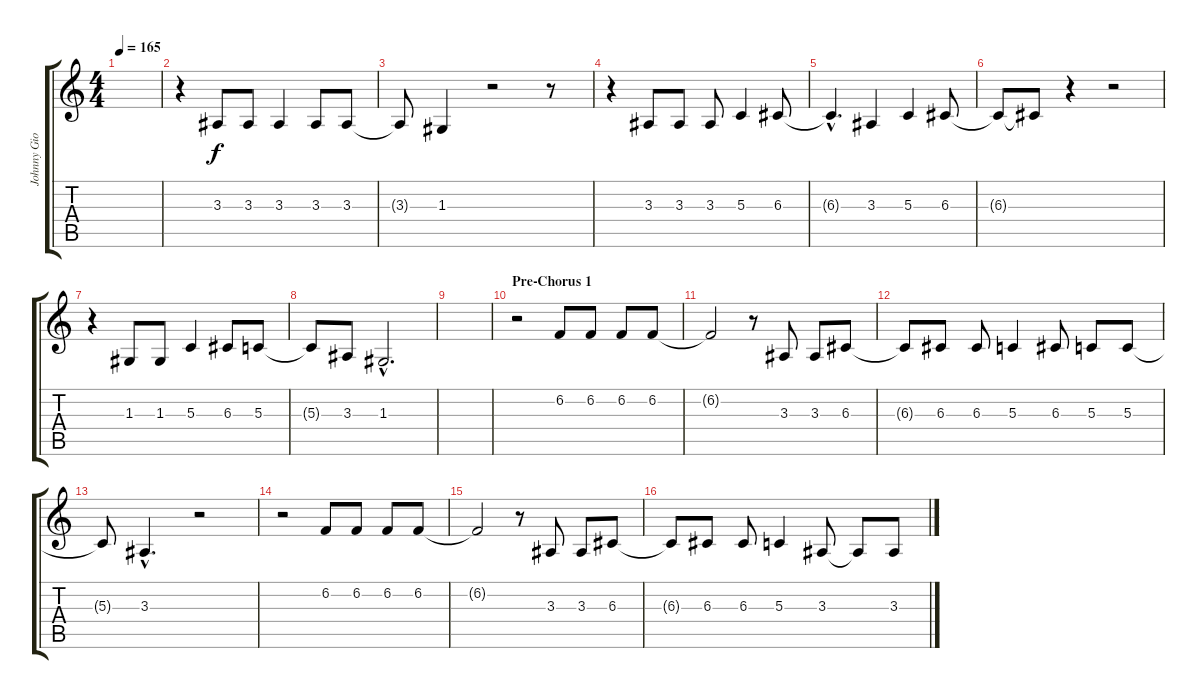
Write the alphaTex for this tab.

\track ("Johnny Gioeli - Voce" "Johnny Gio") {instrument violin}
\staff {score tabs}
\tuning (E4 B3 G3 D3 A2 E2) {hide}
\ts (4 4)
\tempo 165
\clef g2
\ks c
|
r.4 3.3.8 3.3.8 3.3.4 3.3.8 3.3.8 |
3.3{t}.8 1.3.4 r.2 r.8 |
r.4 3.3.8 3.3.8 3.3.8 5.3.4 6.3.8 |
6.3{hac t}.4{d} 3.3.4 5.3.4 6.3.8 |
6.3{t}.8 6.3{t}.8 r.4 r.2 |
r.4 1.3.8 1.3.8 5.3.4 6.3.8 5.3.8 |
5.3{t}.8 3.3.8 1.3{hac}.2{d} |
|
\section ("" "Pre-Chorus 1")
r.2 6.2.8 6.2.8 6.2.8 6.2.8 |
6.2{t}.2 r.8 3.3.8 3.3.8 6.3.8 |
6.3{t}.8 6.3.8 6.3.8 5.3.4 6.3.8 5.3.8 5.3.8 |
5.3{t}.8 3.3{hac}.4{d} r.2 |
r.2 6.2.8 6.2.8 6.2.8 6.2.8 |
6.2{t}.2 r.8 3.3.8 3.3.8 6.3.8 |
6.3{t}.8 6.3.8 6.3.8 5.3.4 3.3.8 3.3{t}.8 3.3.8
